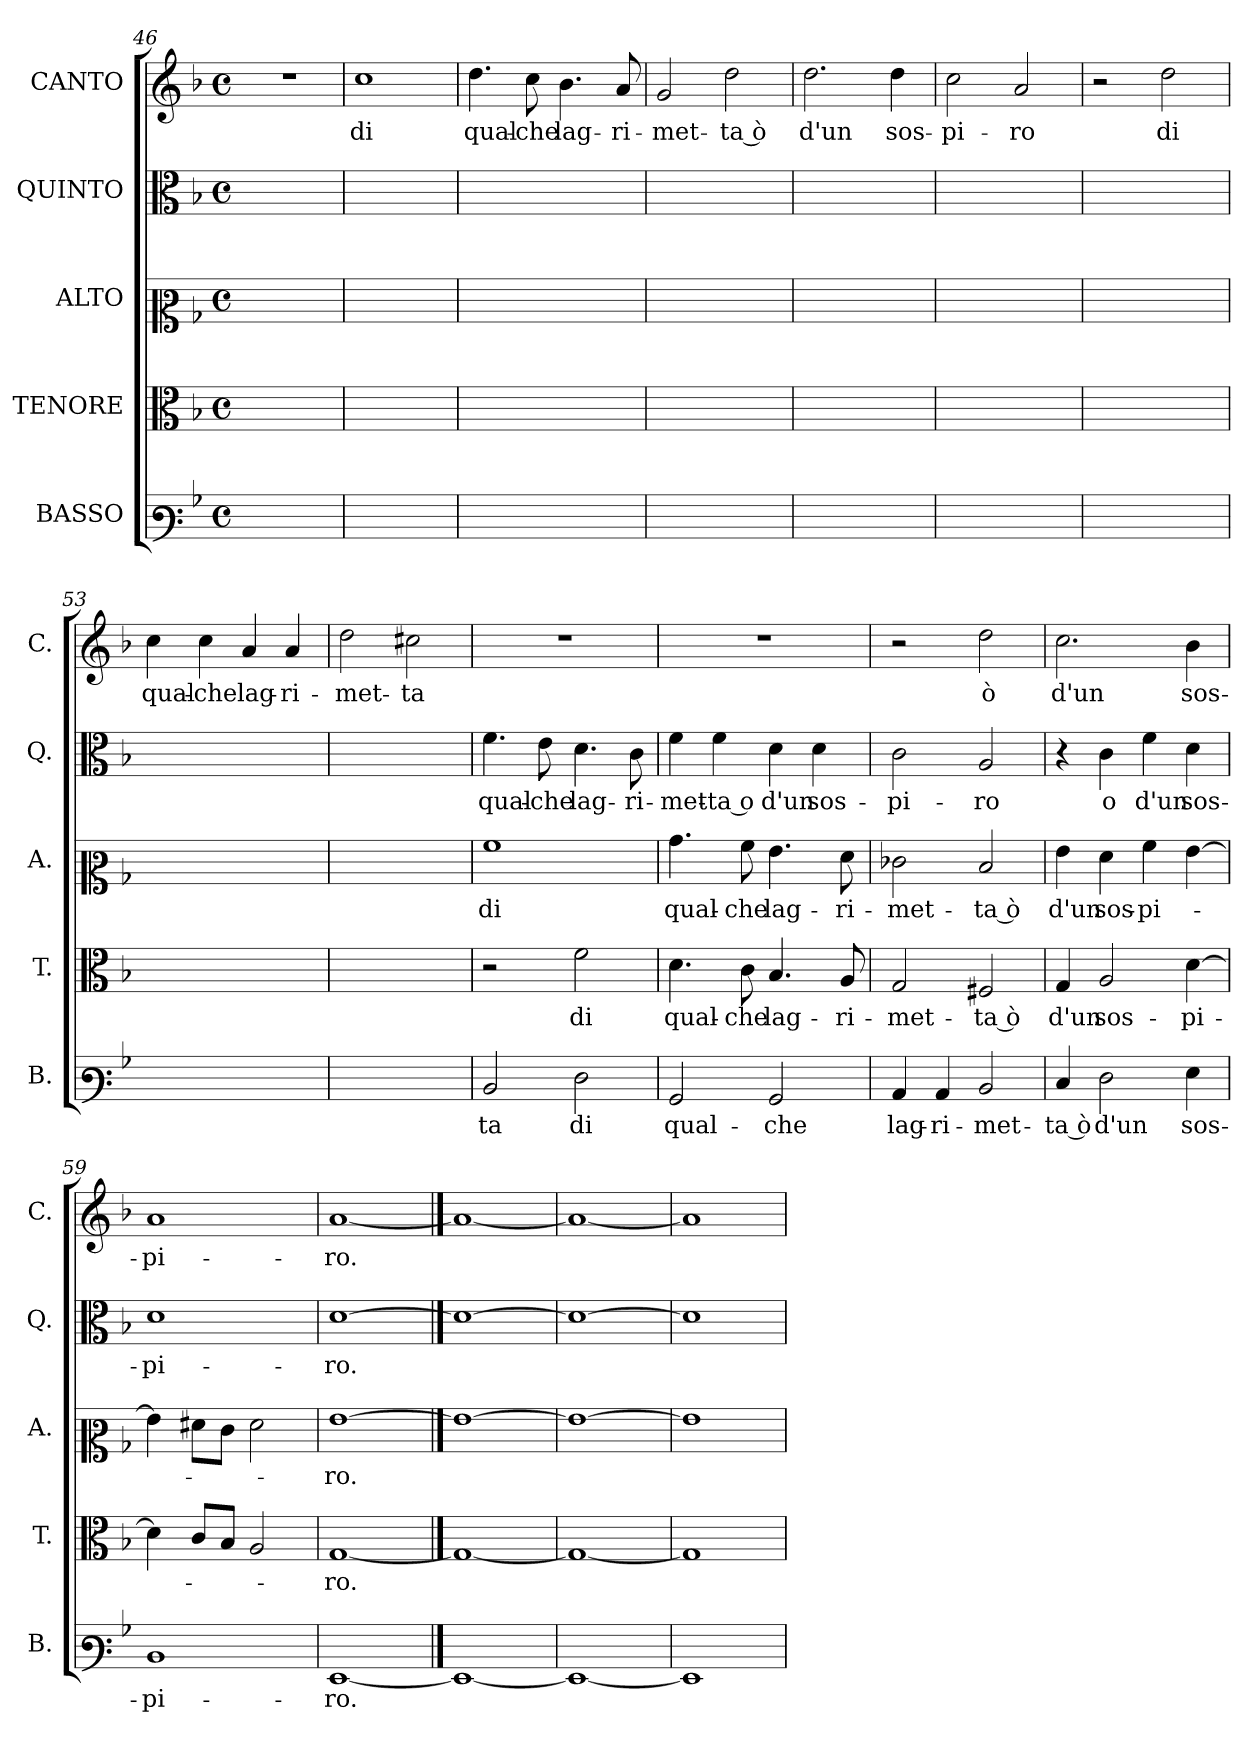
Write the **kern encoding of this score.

**kern	**text	**kern	**text	**kern	**text	**kern	**text	**kern	**text
*part5	*part5	*part4	*part4	*part3	*part3	*part2	*part2	*part1	*part1
*staff5	*staff5	*staff4	*staff4	*staff3	*staff3	*staff2	*staff2	*staff1	*staff1
*I"BASSO	*	*I"TENORE	*	*I"ALTO	*	*I"QUINTO	*	*I"CANTO	*
*I'B.	*	*I'T.	*	*I'A.	*	*I'Q.	*	*I'C.	*
*clefF3	*	*clefC3	*	*clefC2	*	*clefC3	*	*clefG2	*
*k[b-]	*	*k[b-]	*	*k[b-]	*	*k[b-]	*	*k[b-]	*
*F:	*	*F:	*	*F:	*	*F:	*	*F:	*
*M4/4	*	*M4/4	*	*M4/4	*	*M4/4	*	*M4/4	*
*met(c)	*	*met(c)	*	*met(c)	*	*met(c)	*	*met(c)	*
=46	=46	=46	=46	=46	=46	=46	=46	=46	=46
1ryy	.	1ryy	.	1ryy	.	1ryy	.	1r	.
!!LO:PB:g=z
=47	=47	=47	=47	=47	=47	=47	=47	=47	=47
1ryy	.	1ryy	.	1ryy	.	1ryy	.	1cc	di
=48	=48	=48	=48	=48	=48	=48	=48	=48	=48
1ryy	.	1ryy	.	1ryy	.	1ryy	.	4.dd	qual-
.	.	.	.	.	.	.	.	8cc	-che
.	.	.	.	.	.	.	.	4.b-	lag-
.	.	.	.	.	.	.	.	8a	-ri-
=49	=49	=49	=49	=49	=49	=49	=49	=49	=49
1ryy	.	1ryy	.	1ryy	.	1ryy	.	2g	-met-
.	.	.	.	.	.	.	.	2dd	-ta ò
=50	=50	=50	=50	=50	=50	=50	=50	=50	=50
1ryy	.	1ryy	.	1ryy	.	1ryy	.	2.dd	d'un
.	.	.	.	.	.	.	.	4dd	sos-
=51	=51	=51	=51	=51	=51	=51	=51	=51	=51
1ryy	.	1ryy	.	1ryy	.	1ryy	.	2cc	-pi-
.	.	.	.	.	.	.	.	2a	-ro
=52	=52	=52	=52	=52	=52	=52	=52	=52	=52
1ryy	.	1ryy	.	1ryy	.	1ryy	.	2r	.
.	.	.	.	.	.	.	.	2dd	di
=53	=53	=53	=53	=53	=53	=53	=53	=53	=53
1ryy	.	1ryy	.	1ryy	.	1ryy	.	4cc	qual-
.	.	.	.	.	.	.	.	4cc	-che
.	.	.	.	.	.	.	.	4a	lag-
.	.	.	.	.	.	.	.	4a	-ri-
!!LO:LB:g=z
=54	=54	=54	=54	=54	=54	=54	=54	=54	=54
1ryy	.	1ryy	.	1ryy	.	1ryy	.	2dd	-met-
.	.	.	.	.	.	.	.	2cc#	-ta
=55	=55	=55	=55	=55	=55	=55	=55	=55	=55
2D	-ta	2r	.	1a	di	4.f	qual-	1r	.
.	.	.	.	.	.	8e	-che	.	.
2F	di	2f	di	.	.	4.d	lag-	.	.
.	.	.	.	.	.	8c	-ri-	.	.
=56	=56	=56	=56	=56	=56	=56	=56	=56	=56
2BB-	qual-	4.d	qual-	4.b-	qual-	4f	-met-	1r	.
.	.	.	.	.	.	4f	-ta o	.	.
.	.	8c	-che	8a	-che	.	.	.	.
2BB-	-che	4.B-	lag-	4.g	lag-	4d	d'un	.	.
.	.	.	.	.	.	4d	sos-	.	.
.	.	8A	-ri-	8f	-ri-	.	.	.	.
=57	=57	=57	=57	=57	=57	=57	=57	=57	=57
4C	lag-	2G	-met-	2e-	-met-	2c	-pi-	2r	.
4C	-ri-	.	.	.	.	.	.	.	.
2D	-met-	2F#	-ta ò	2d	-ta ò	2A	-ro	2dd	ò
=58	=58	=58	=58	=58	=58	=58	=58	=58	=58
4E	-ta ò	4G	d'un	4g	d'un	4r	.	2.cc	d'un
2F	d'un	2A	sos-	4f	sos-	4c	o	.	.
.	.	.	.	4a	-pi-	4f	d'un	.	.
4G	sos-	[4d	-pi-	[4g	.	4d	sos-	4b-	sos-
=59	=59	=59	=59	=59	=59	=59	=59	=59	=59
1D	-pi-	4d]	.	4g]	.	1d	-pi-	1a	-pi-
.	.	8cL	.	8f#L	.	.	.	.	.
.	.	8B-J	.	8eJ	.	.	.	.	.
.	.	2A	.	2f#	.	.	.	.	.
=60	=60	=60	=60	=60	=60	=60	=60	=60	=60
[1GG	-ro.	[1G	-ro.	[1g	-ro.	[1d	-ro.	[1a	-ro.
==61	==61	==61	==61	==61	==61	==61	==61	==61	==61
1GG_	.	1G_	.	1g_	.	1d_	.	1a_	.
=62	=62	=62	=62	=62	=62	=62	=62	=62	=62
1GG_	.	1G_	.	1g_	.	1d_	.	1a_	.
=63	=63	=63	=63	=63	=63	=63	=63	=63	=63
1GG]	.	1G]	.	1g]	.	1d]	.	1a]	.
=	=	=	=	=	=	=	=	=	=
*-	*-	*-	*-	*-	*-	*-	*-	*-	*-
